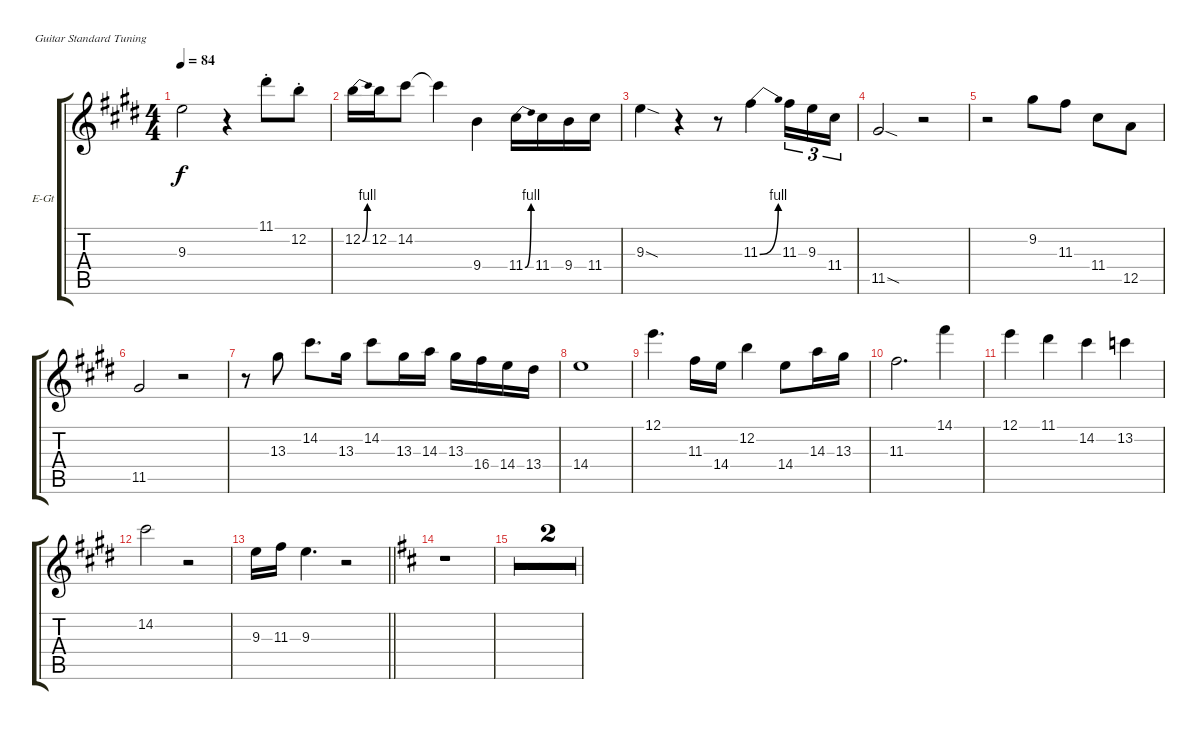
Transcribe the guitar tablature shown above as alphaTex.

\defaultSystemsLayout 4
\bracketExtendMode groupsimilarinstruments
\firstSystemTrackNameOrientation horizontal
\otherSystemsTrackNameOrientation horizontal
\track ("Gtr 1" "E-Gt") {multiBarRest instrument distortionguitar}
\staff {score tabs}
\tuning (E4 B3 G3 D3 A2 E2)
\ts (4 4)
\tempo 84
\clef g2
\ks c#minor
9.3.2{dy f} r.4 11.1{st}.8 12.2{st}.8 |
12.2{be (bend 0 0 15 4)}.16 12.2.16 14.2.8 14.2{t}.4 9.4.4 11.4{be (bend 0 0 15 4)}.16 11.4.16 9.4.16 11.4.16 |
9.3{sod}.4 r.4 r.8 11.3{be (bend 0 0 15 4)}.4 11.3.16{tu (3 2)} 9.3.16{tu (3 2)} 11.4.16{tu (3 2)} |
11.5{sod}.2 r.2 |
r.2 9.2.8 11.3.8 11.4.8 12.5.8 |
11.5.2 r.2 |
r.8 13.3.8 14.2.8{d} 13.3.16 14.2.8 13.3.16 14.3.16 13.3.16 16.4.16 14.4.16 13.4.16 |
14.4.1 |
12.1.4{d} 11.3.16 14.4.16 12.2.4 14.4.8 14.3.16 13.3.16 |
11.3.2{d} 14.1.4 |
12.1.4 11.1.4 14.2.4 13.2.4 |
14.2.2 r.2 |
\barLineRight lightlight
9.3.16 11.3.16 9.3.4{d} r.2 |
\ks bminor
r.1 |
r.1 |
r.1
